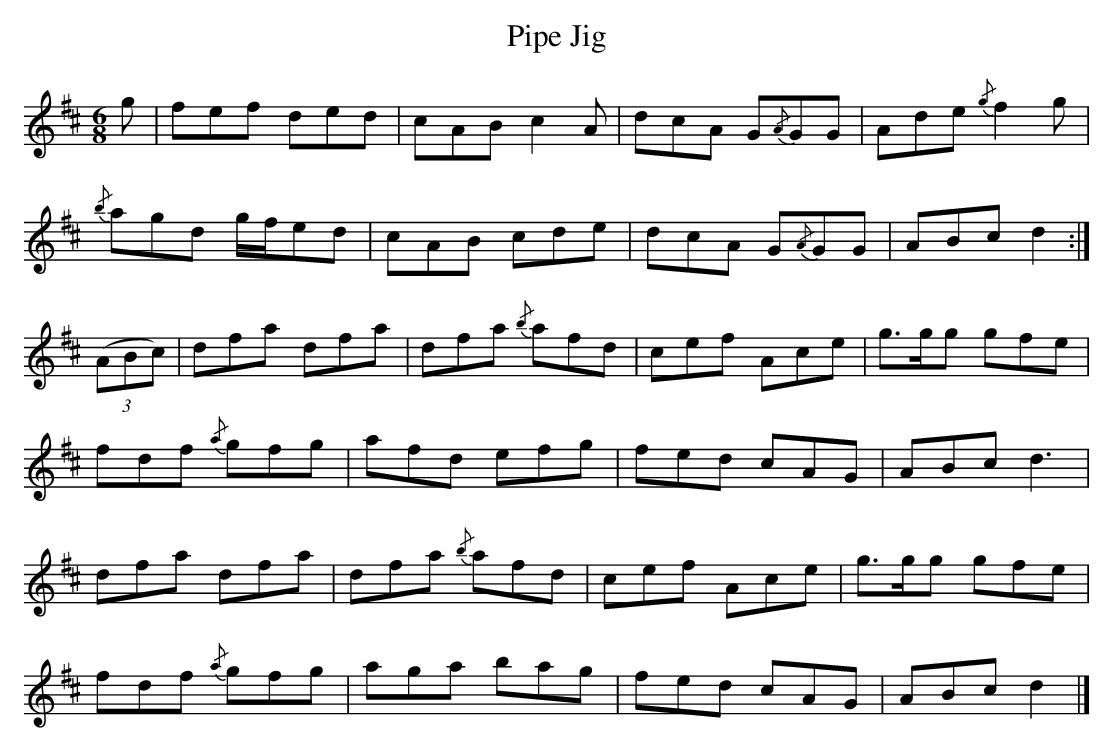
X:1
U: ~ = !turn!
T:Pipe Jig
M:6/8
L:1/8
K:D
g | fef ded | cAB c2 A | dcA G{/A}GG | Ade {/g}f2 g |
{/b}agd g/2f/2ed | cAB cde | dcA G{/A}GG | ABc d2 :|]
((3ABc) | dfa dfa | dfa {/b}afd | cef Ace | g>gg gfe |
fdf {/a}gfg | afd efg | fed cAG | ABc d3 |
dfa dfa | dfa {/b}afd | cef Ace | g>gg gfe |
fdf {/a}gfg | aga bag | fed cAG | ABc d2 |]
